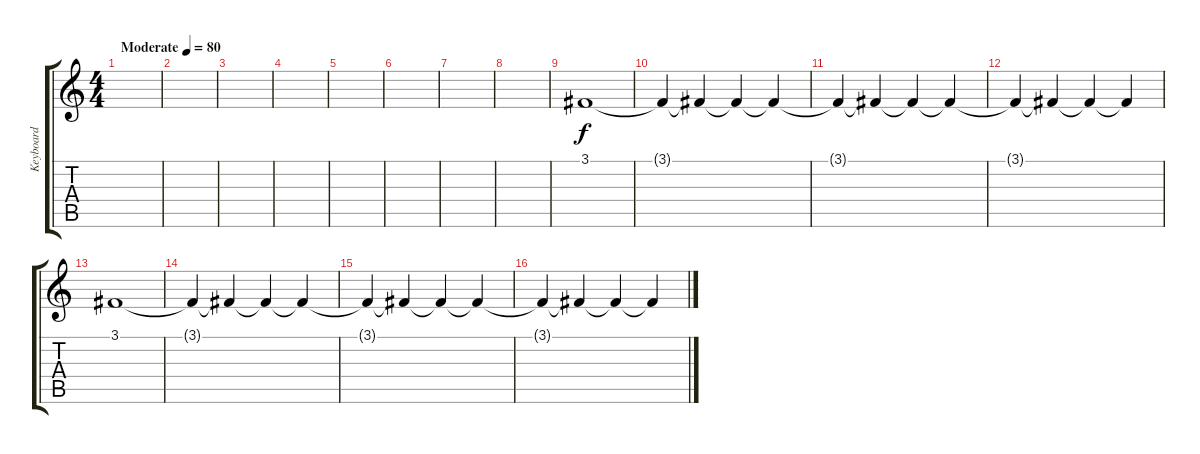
\track ("Keyboard" "Keyboard") {instrument lead3calliope}
\staff {score tabs}
\tuning (Eb4 Bb3 Gb3 Db3 Ab2 Eb2) {hide}
\ts (4 4)
\tempo (80 "Moderate")
\clef g2
\ks c
|
|
|
|
|
|
|
|
3.1.1 |
3.1{t}.4 3.1{t}.4 3.1{t}.4 3.1{t}.4 |
3.1{t}.4 3.1{t}.4 3.1{t}.4 3.1{t}.4 |
3.1{t}.4 3.1{t}.4 3.1{t}.4 3.1{t}.4 |
3.1.1 |
3.1{t}.4 3.1{t}.4 3.1{t}.4 3.1{t}.4 |
3.1{t}.4 3.1{t}.4 3.1{t}.4 3.1{t}.4 |
3.1{t}.4 3.1{t}.4 3.1{t}.4 3.1{t}.4
